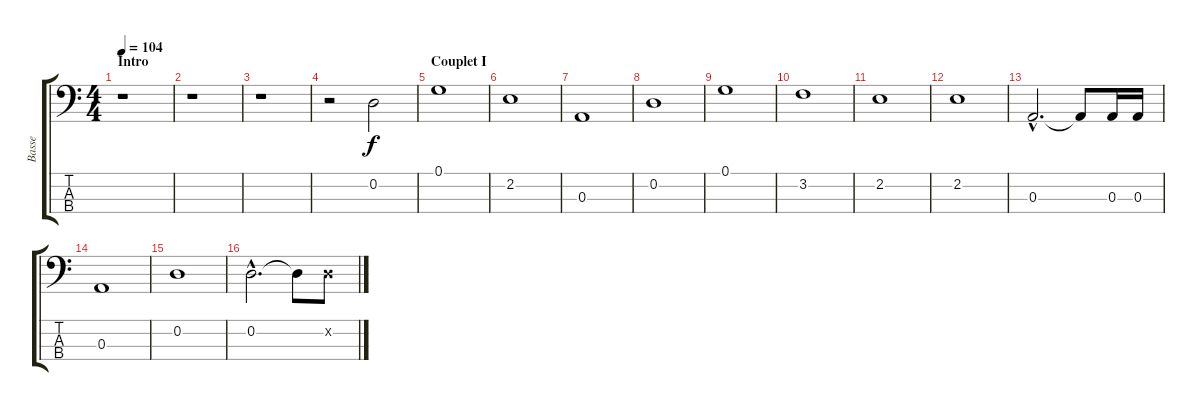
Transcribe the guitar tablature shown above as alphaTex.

\track ("Basse" "Basse") {instrument electricbassfinger}
\staff {score tabs}
\tuning (G2 D2 A1 E1) {hide}
\ts (4 4)
\section ("" "Intro")
\tempo 104
\clef f4
\ks c
r.1{dy f instrument electricbassfinger} |
r.1 |
r.1 |
r.2 0.2.2 |
\section ("" "Couplet I")
0.1.1 |
2.2.1 |
0.3.1 |
0.2.1 |
0.1.1 |
3.2.1 |
2.2.1 |
2.2.1 |
0.3{hac}.2{d} 0.3{t}.8 0.3.16 0.3.16 |
0.3.1 |
0.2.1 |
0.2{hac}.2{d} 0.2{t}.8 0.2{x}.8
